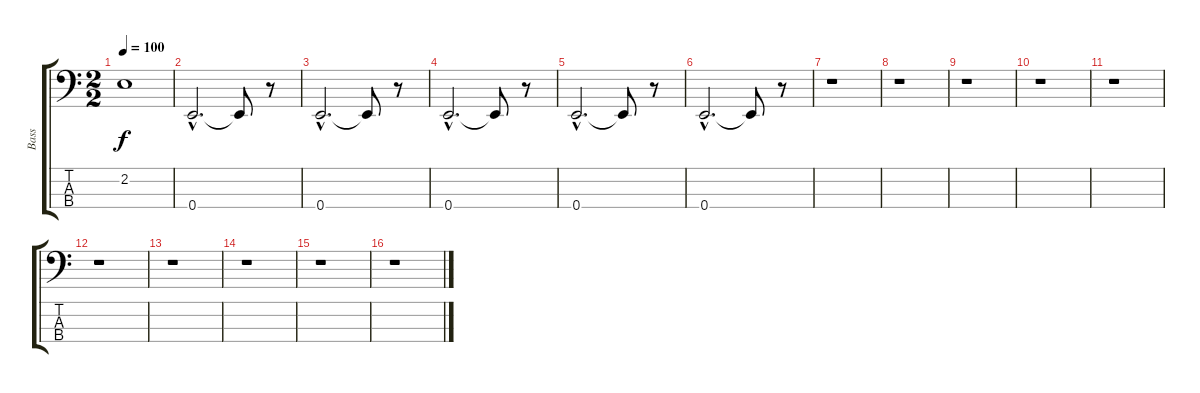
\track ("Bass" "Bass") {instrument electricbasspick}
\staff {score tabs}
\tuning (G2 D2 A1 E1) {hide}
\ts (2 2)
\tempo 100
\clef f4
\ks c
2.2.1{dy f} |
0.4{hac}.2{d} 0.4{t}.8 r.8 |
0.4{hac}.2{d} 0.4{t}.8 r.8 |
0.4{hac}.2{d} 0.4{t}.8 r.8 |
0.4{hac}.2{d} 0.4{t}.8 r.8 |
0.4{hac}.2{d} 0.4{t}.8 r.8 |
r.1 |
r.1 |
r.1 |
r.1 |
r.1 |
r.1 |
r.1 |
r.1 |
r.1 |
r.1
